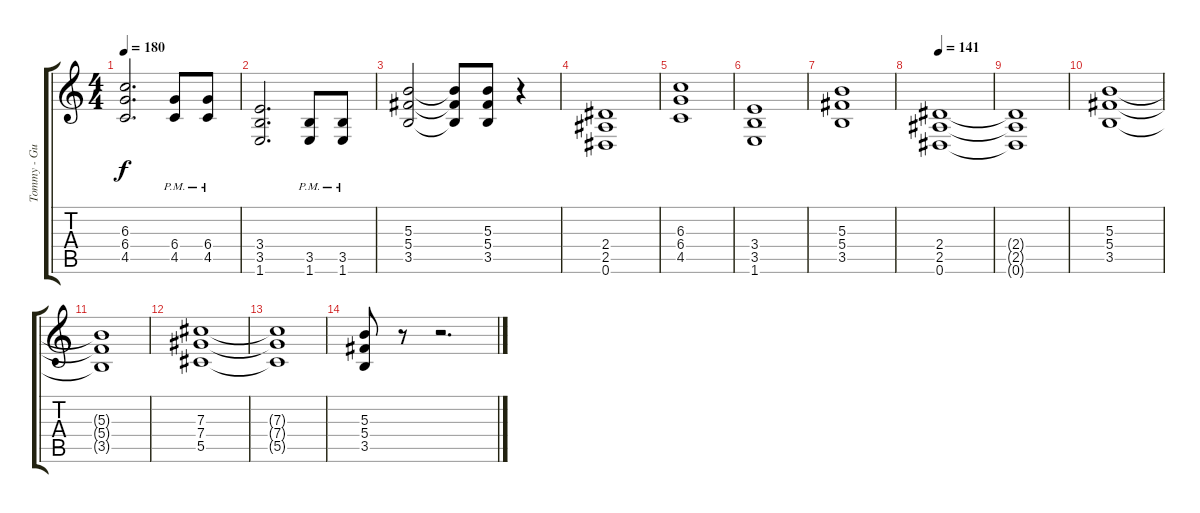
\track ("Tommy - Guitar 1" "Tommy - Gu") {instrument distortionguitar}
\staff {score tabs}
\tuning (Eb4 Bb3 Gb3 Db3 Ab2 Eb2) {hide}
\ts (4 4)
\tempo 180
\clef g2
\ks c
(6.3 6.4 4.5).2{d dy f} (6.4{pm} 4.5{pm}).8 (6.4{pm} 4.5{pm}).8 |
(3.4 3.5 1.6).2{d} (3.5{pm} 1.6{pm}).8 (3.5{pm} 1.6{pm}).8 |
(5.3 5.4 3.5).2 (5.3{t} 5.4{t} 3.5{t}).8 (5.3 5.4 3.5).8 r.4 |
(2.4 2.5 0.6).1 |
(6.3 6.4 4.5).1 |
(3.4 3.5 1.6).1 |
(5.3 5.4 3.5).1 |
\tempo 141
(2.4 2.5 0.6).1 |
(2.4{t} 2.5{t} 0.6{t}).1 |
(5.3 5.4 3.5).1 |
(5.3{t} 5.4{t} 3.5{t}).1 |
(7.3 7.4 5.5).1 |
(7.3{t} 7.4{t} 5.5{t}).1 |
(5.3 5.4 3.5).8 r.8 r.2{d}
